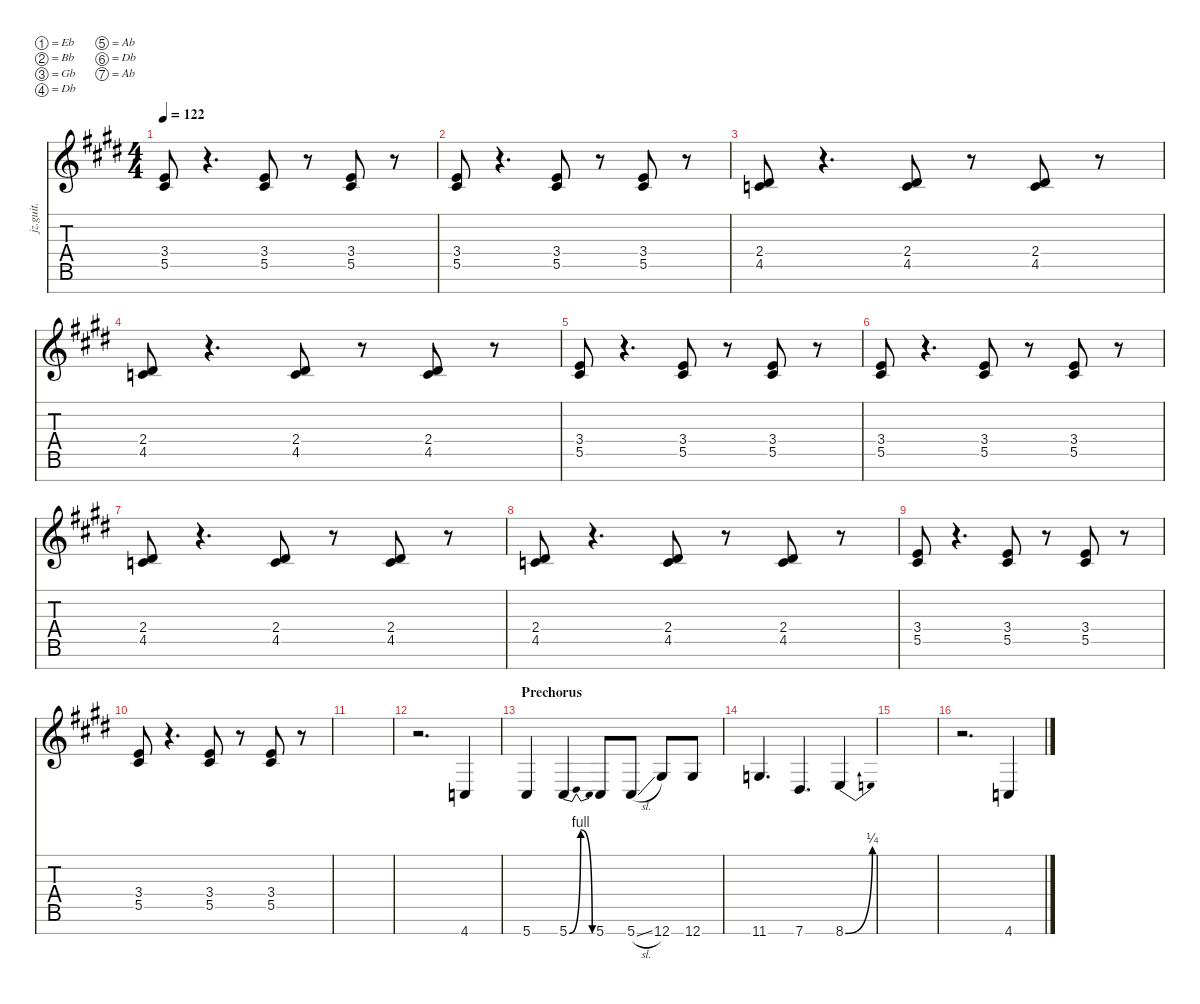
\defaultSystemsLayout 4
\hideDynamics
\bracketExtendMode nobrackets
\otherSystemsTrackNameOrientation horizontal
\track ("Kaoru" "jz.guit.") {instrument electricguitarjazz}
\staff {score tabs}
\tuning (Eb4 Bb3 Gb3 Db3 Ab2 Db2 Ab1)
\ts (4 4)
\tempo 122
\clef g2
\ks c#minor
(3.4{acc forcenatural} 5.5{acc #}).8{dy mf} r.4{d} (5.5{acc #} 3.4{acc forcenatural}).8 r.8 (5.5{acc #} 3.4{acc forcenatural}).8 r.8 |
(3.4{acc forcenatural} 5.5{acc #}).8 r.4{d} (5.5{acc #} 3.4{acc forcenatural}).8 r.8 (5.5{acc #} 3.4{acc forcenatural}).8 r.8 |
(2.4{acc #} 4.5{acc forcenatural}).8 r.4{d} (4.5{acc forcenatural} 2.4{acc #}).8 r.8 (4.5{acc forcenatural} 2.4{acc #}).8 r.8 |
(2.4{acc #} 4.5{acc forcenatural}).8 r.4{d} (4.5{acc forcenatural} 2.4{acc #}).8 r.8 (4.5{acc forcenatural} 2.4{acc #}).8 r.8 |
(3.4{acc forcenatural} 5.5{acc #}).8 r.4{d} (5.5{acc #} 3.4{acc forcenatural}).8 r.8 (5.5{acc #} 3.4{acc forcenatural}).8 r.8 |
(3.4{acc forcenatural} 5.5{acc #}).8 r.4{d} (5.5{acc #} 3.4{acc forcenatural}).8 r.8 (5.5{acc #} 3.4{acc forcenatural}).8 r.8 |
(2.4{acc #} 4.5{acc forcenatural}).8 r.4{d} (4.5{acc forcenatural} 2.4{acc #}).8 r.8 (4.5{acc forcenatural} 2.4{acc #}).8 r.8 |
(2.4{acc #} 4.5{acc forcenatural}).8 r.4{d} (4.5{acc forcenatural} 2.4{acc #}).8 r.8 (4.5{acc forcenatural} 2.4{acc #}).8 r.8 |
(3.4{acc forcenatural} 5.5{acc #}).8 r.4{d} (5.5{acc #} 3.4{acc forcenatural}).8 r.8 (5.5{acc #} 3.4{acc forcenatural}).8 r.8 |
(3.4{acc forcenatural} 5.5{acc #}).8 r.4{d} (5.5{acc #} 3.4{acc forcenatural}).8 r.8 (5.5{acc #} 3.4{acc forcenatural}).8 r.8 |
|
r.2{d instrument overdrivenguitar} 4.7{acc forcenatural}.4 |
\section ("" "Prechorus")
5.7{acc #}.4 5.7{be (bendrelease 0 0 28.799999999999997 4 28.799999999999997 4 59.4 0) acc #}.4 5.7{acc #}.8 5.7{sl acc #}.8 12.7{acc #}.8 12.7{acc #}.8 |
11.7{acc forcenatural}.4{d} 7.7{acc #}.4{d} 8.7{be (bend 0 0 59.4 1) acc forcenatural}.4 |
|
r.2{d} 4.7{acc forcenatural}.4
